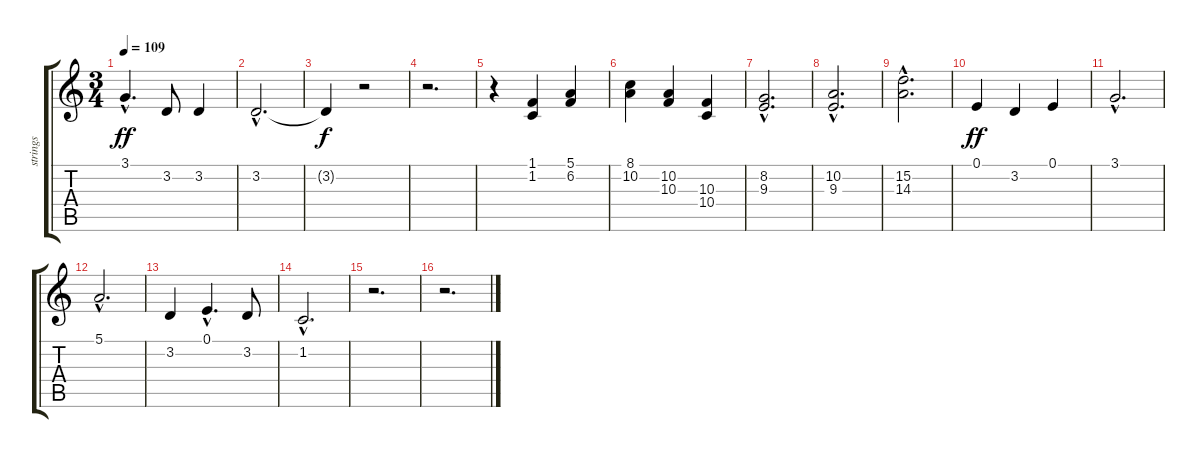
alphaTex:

\track ("strings" "strings") {instrument stringensemble1}
\staff {score tabs}
\tuning (E4 B3 G3 D3 A2 E2) {hide}
\ts (3 4)
\tempo 109
\clef g2
\ks c
3.1{hac}.4{d dy ff} 3.2.8 3.2.4 |
3.2{hac}.2{d} |
3.2{t}.4{dy f} r.2 |
r.2{d} |
r.4 (1.1 1.2).4 (5.1 6.2).4 |
(8.1 10.2).4 (10.2 10.3).4 (10.3 10.4).4 |
(8.2{hac} 9.3{hac}).2{d} |
(10.2{hac} 9.3{hac}).2{d} |
(15.2{hac} 14.3{hac}).2{d} |
0.1.4{dy ff} 3.2.4 0.1.4 |
3.1{hac}.2{d} |
5.1{hac}.2{d} |
3.2.4 0.1{hac}.4{d} 3.2.8 |
1.2{hac}.2{d} |
r.2{d} |
r.2{d}
